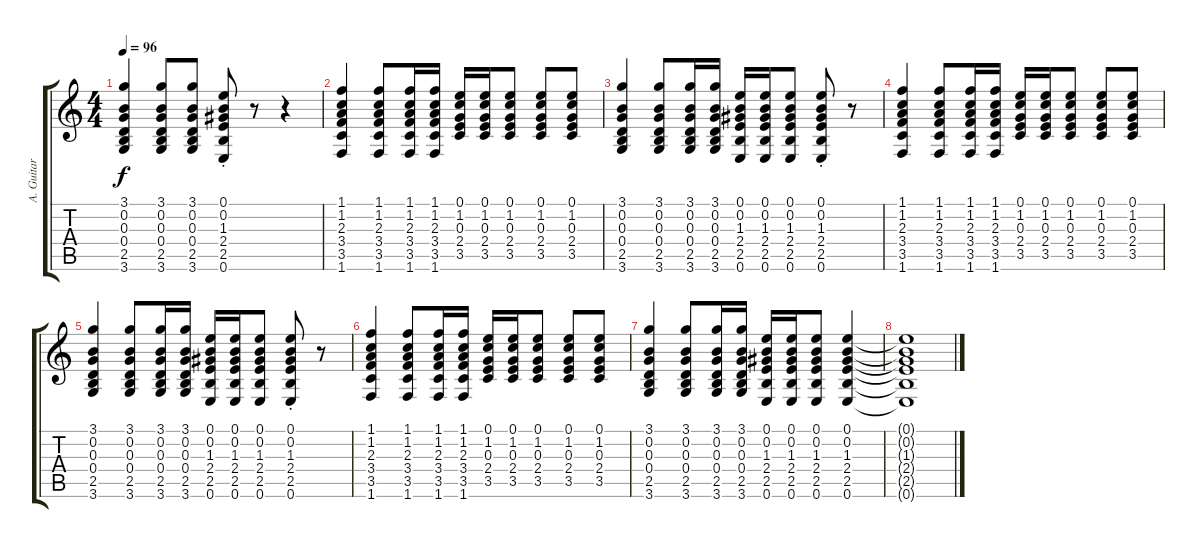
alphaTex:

\track ("A. Guitar" "A. Guitar") {instrument acousticguitarsteel}
\staff {score tabs}
\tuning (E4 B3 G3 D3 A2 E2) {hide}
\ts (4 4)
\tempo 96
\clef g2
\ks c
(3.1 0.2 0.3 0.4 2.5 3.6).4{dy f} (3.1 0.2 0.3 0.4 2.5 3.6).8 (3.1 0.2 0.3 0.4 2.5 3.6).8 (0.1{st} 0.2{st} 1.3{st} 2.4{st} 2.5{st} 0.6{st}).8 r.8 r.4 |
(1.1 1.2 2.3 3.4 3.5 1.6).4 (1.1 1.2 2.3 3.4 3.5 1.6).8 (1.1 1.2 2.3 3.4 3.5 1.6).16 (1.1 1.2 2.3 3.4 3.5 1.6).16 (0.1 1.2 0.3 2.4 3.5).16 (0.1 1.2 0.3 2.4 3.5).16 (0.1 1.2 0.3 2.4 3.5).8 (0.1 1.2 0.3 2.4 3.5).8 (0.1 1.2 0.3 2.4 3.5).8 |
(3.1 0.2 0.3 0.4 2.5 3.6).4 (3.1 0.2 0.3 0.4 2.5 3.6).8 (3.1 0.2 0.3 0.4 2.5 3.6).16 (3.1 0.2 0.3 0.4 2.5 3.6).16 (0.1 0.2 1.3 2.4 2.5 0.6).16 (0.1 0.2 1.3 2.4 2.5 0.6).16 (0.1 0.2 1.3 2.4 2.5 0.6).8 (0.1{st} 0.2{st} 1.3{st} 2.4{st} 2.5{st} 0.6{st}).8 r.8 |
(1.1 1.2 2.3 3.4 3.5 1.6).4 (1.1 1.2 2.3 3.4 3.5 1.6).8 (1.1 1.2 2.3 3.4 3.5 1.6).16 (1.1 1.2 2.3 3.4 3.5 1.6).16 (0.1 1.2 0.3 2.4 3.5).16 (0.1 1.2 0.3 2.4 3.5).16 (0.1 1.2 0.3 2.4 3.5).8 (0.1 1.2 0.3 2.4 3.5).8 (0.1 1.2 0.3 2.4 3.5).8 |
(3.1 0.2 0.3 0.4 2.5 3.6).4 (3.1 0.2 0.3 0.4 2.5 3.6).8 (3.1 0.2 0.3 0.4 2.5 3.6).16 (3.1 0.2 0.3 0.4 2.5 3.6).16 (0.1 0.2 1.3 2.4 2.5 0.6).16 (0.1 0.2 1.3 2.4 2.5 0.6).16 (0.1 0.2 1.3 2.4 2.5 0.6).8 (0.1{st} 0.2{st} 1.3{st} 2.4{st} 2.5{st} 0.6{st}).8 r.8 |
(1.1 1.2 2.3 3.4 3.5 1.6).4 (1.1 1.2 2.3 3.4 3.5 1.6).8 (1.1 1.2 2.3 3.4 3.5 1.6).16 (1.1 1.2 2.3 3.4 3.5 1.6).16 (0.1 1.2 0.3 2.4 3.5).16 (0.1 1.2 0.3 2.4 3.5).16 (0.1 1.2 0.3 2.4 3.5).8 (0.1 1.2 0.3 2.4 3.5).8 (0.1 1.2 0.3 2.4 3.5).8 |
(3.1 0.2 0.3 0.4 2.5 3.6).4 (3.1 0.2 0.3 0.4 2.5 3.6).8 (3.1 0.2 0.3 0.4 2.5 3.6).16 (3.1 0.2 0.3 0.4 2.5 3.6).16 (0.1 0.2 1.3 2.4 2.5 0.6).16 (0.1 0.2 1.3 2.4 2.5 0.6).16 (0.1 0.2 1.3 2.4 2.5 0.6).8 (0.1 0.2 1.3 2.4 2.5 0.6).4 |
(0.1{t} 0.2{t} 1.3{t} 2.4{t} 2.5{t} 0.6{t}).1
